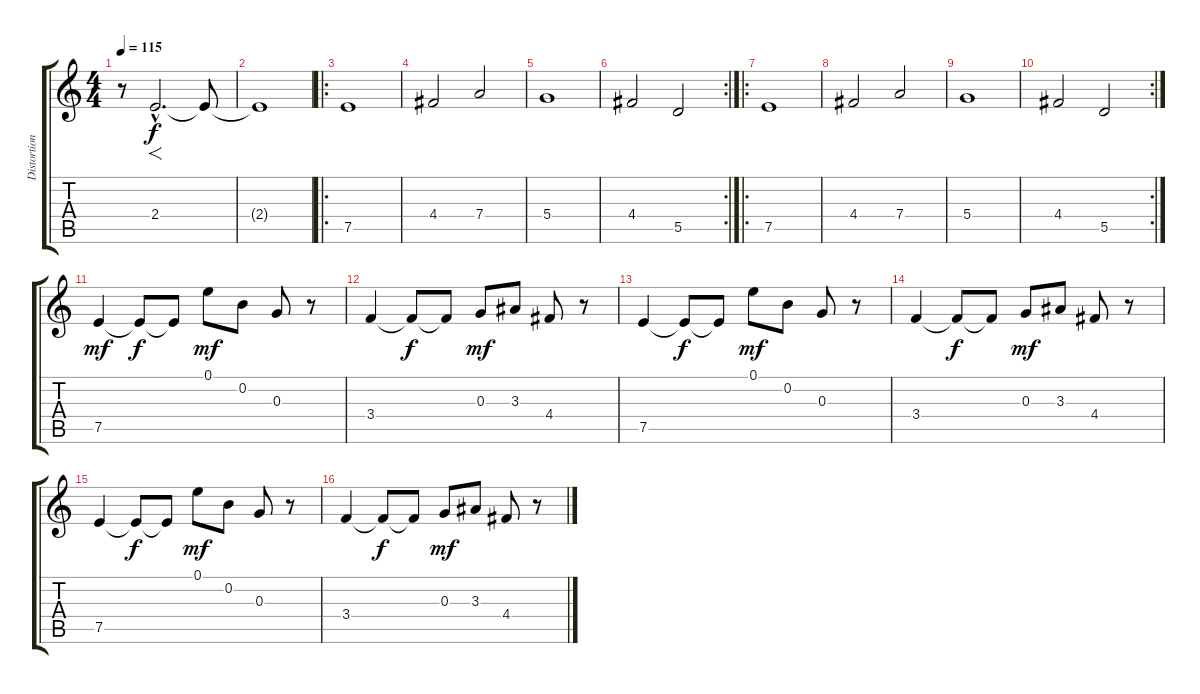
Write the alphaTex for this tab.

\track ("Distortion Guitar" "Distortion") {instrument overdrivenguitar}
\staff {score tabs}
\tuning (E4 B3 G3 D3 A2 E2) {hide}
\ts (4 4)
\tempo 115
\clef g2
\ks c
r.8{dy f instrument overdrivenguitar} 2.4{hac}.2{f d} 2.4{t}.8 |
2.4{t}.1 |
\ro
7.5.1 |
4.4.2 7.4.2 |
5.4.1 |
\rc 2
4.4.2 5.5.2 |
\ro
7.5.1 |
4.4.2 7.4.2 |
5.4.1 |
\rc 2
4.4.2 5.5.2 |
7.5.4{dy mf} 7.5{t}.8{dy f} 7.5{t}.8 0.1.8{dy mf} 0.2.8 0.3.8 r.8 |
3.4.4 3.4{t}.8{dy f} 3.4{t}.8 0.3.8{dy mf} 3.3.8 4.4.8 r.8 |
7.5.4 7.5{t}.8{dy f} 7.5{t}.8 0.1.8{dy mf} 0.2.8 0.3.8 r.8 |
3.4.4 3.4{t}.8{dy f} 3.4{t}.8 0.3.8{dy mf} 3.3.8 4.4.8 r.8 |
7.5.4 7.5{t}.8{dy f} 7.5{t}.8 0.1.8{dy mf} 0.2.8 0.3.8 r.8 |
3.4.4 3.4{t}.8{dy f} 3.4{t}.8 0.3.8{dy mf} 3.3.8 4.4.8 r.8
